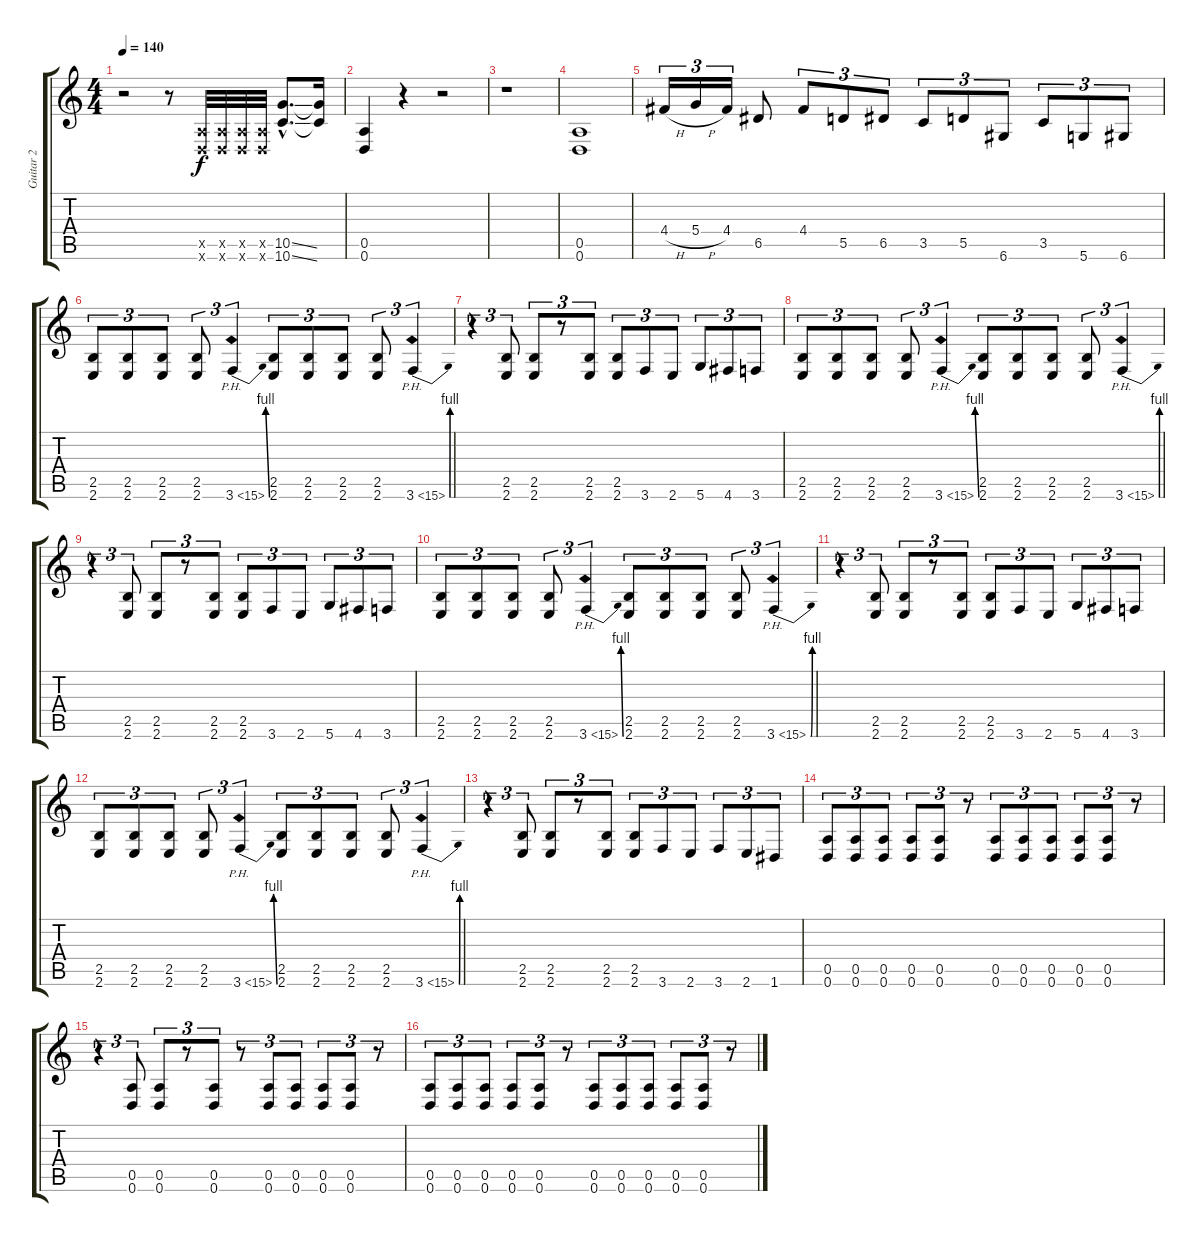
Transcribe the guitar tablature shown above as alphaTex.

\track ("Guitar 2" "Guitar 2") {instrument distortionguitar}
\staff {score tabs}
\tuning (E4 B3 G3 D3 A2 D2) {hide}
\ts (4 4)
\tempo 140
\clef g2
\ks c
r.2{dy f instrument distortionguitar} r.8 (0.5{x} 0.6{x}).32 (0.5{x} 0.6{x}).32 (0.5{x} 0.6{x}).32 (0.5{x} 0.6{x}).32 (10.5{ss hac} 10.6{ss hac}).8{d} (10.5{t} 10.6{t}).16 |
(0.5 0.6).4 r.4 r.2 |
r.1 |
(0.5 0.6).1 |
4.4{h}.16{tu (3 2)} 5.4{h}.16{tu (3 2)} 4.4.16{tu (3 2)} 6.5.8 4.4.8{tu (3 2)} 5.5.8{tu (3 2)} 6.5.8{tu (3 2)} 3.5.8{tu (3 2)} 5.5.8{tu (3 2)} 6.6.8{tu (3 2)} 3.5.8{tu (3 2)} 5.6.8{tu (3 2)} 6.6.8{tu (3 2)} |
(2.5 2.6).8{tu (3 2)} (2.5 2.6).8{tu (3 2)} (2.5 2.6).8{tu (3 2)} (2.5 2.6).8{tu (3 2)} 3.6{be (bend 0 0 60 4) ph 12}.4{tu (3 2) instrument guitarharmonics} (2.5 2.6).8{tu (3 2) instrument distortionguitar} (2.5 2.6).8{tu (3 2)} (2.5 2.6).8{tu (3 2)} (2.5 2.6).8{tu (3 2)} 3.6{be (bend 0 0 60 4) ph 12}.4{tu (3 2) instrument guitarharmonics} |
r.4{tu (3 2) instrument distortionguitar} (2.5 2.6).8{tu (3 2)} (2.5 2.6).8{tu (3 2)} r.8{tu (3 2)} (2.5 2.6).8{tu (3 2)} (2.5 2.6).8{tu (3 2)} 3.6.8{tu (3 2)} 2.6.8{tu (3 2)} 5.6.8{tu (3 2)} 4.6.8{tu (3 2)} 3.6.8{tu (3 2)} |
(2.5 2.6).8{tu (3 2)} (2.5 2.6).8{tu (3 2)} (2.5 2.6).8{tu (3 2)} (2.5 2.6).8{tu (3 2)} 3.6{be (bend 0 0 60 4) ph 12}.4{tu (3 2) instrument guitarharmonics} (2.5 2.6).8{tu (3 2) instrument distortionguitar} (2.5 2.6).8{tu (3 2)} (2.5 2.6).8{tu (3 2)} (2.5 2.6).8{tu (3 2)} 3.6{be (bend 0 0 60 4) ph 12}.4{tu (3 2) instrument guitarharmonics} |
r.4{tu (3 2) instrument distortionguitar} (2.5 2.6).8{tu (3 2)} (2.5 2.6).8{tu (3 2)} r.8{tu (3 2)} (2.5 2.6).8{tu (3 2)} (2.5 2.6).8{tu (3 2)} 3.6.8{tu (3 2)} 2.6.8{tu (3 2)} 5.6.8{tu (3 2)} 4.6.8{tu (3 2)} 3.6.8{tu (3 2)} |
(2.5 2.6).8{tu (3 2)} (2.5 2.6).8{tu (3 2)} (2.5 2.6).8{tu (3 2)} (2.5 2.6).8{tu (3 2)} 3.6{be (bend 0 0 60 4) ph 12}.4{tu (3 2) instrument guitarharmonics} (2.5 2.6).8{tu (3 2) instrument distortionguitar} (2.5 2.6).8{tu (3 2)} (2.5 2.6).8{tu (3 2)} (2.5 2.6).8{tu (3 2)} 3.6{be (bend 0 0 60 4) ph 12}.4{tu (3 2) instrument guitarharmonics} |
r.4{tu (3 2) instrument distortionguitar} (2.5 2.6).8{tu (3 2)} (2.5 2.6).8{tu (3 2)} r.8{tu (3 2)} (2.5 2.6).8{tu (3 2)} (2.5 2.6).8{tu (3 2)} 3.6.8{tu (3 2)} 2.6.8{tu (3 2)} 5.6.8{tu (3 2)} 4.6.8{tu (3 2)} 3.6.8{tu (3 2)} |
(2.5 2.6).8{tu (3 2)} (2.5 2.6).8{tu (3 2)} (2.5 2.6).8{tu (3 2)} (2.5 2.6).8{tu (3 2)} 3.6{be (bend 0 0 60 4) ph 12}.4{tu (3 2) instrument guitarharmonics} (2.5 2.6).8{tu (3 2) instrument distortionguitar} (2.5 2.6).8{tu (3 2)} (2.5 2.6).8{tu (3 2)} (2.5 2.6).8{tu (3 2)} 3.6{be (bend 0 0 60 4) ph 12}.4{tu (3 2) instrument guitarharmonics} |
r.4{tu (3 2) instrument distortionguitar} (2.5 2.6).8{tu (3 2)} (2.5 2.6).8{tu (3 2)} r.8{tu (3 2)} (2.5 2.6).8{tu (3 2)} (2.5 2.6).8{tu (3 2)} 3.6.8{tu (3 2)} 2.6.8{tu (3 2)} 3.6.8{tu (3 2)} 2.6.8{tu (3 2)} 1.6.8{tu (3 2)} |
(0.5 0.6).8{tu (3 2)} (0.5 0.6).8{tu (3 2)} (0.5 0.6).8{tu (3 2)} (0.5 0.6).8{tu (3 2)} (0.5 0.6).8{tu (3 2)} r.8{tu (3 2)} (0.5 0.6).8{tu (3 2)} (0.5 0.6).8{tu (3 2)} (0.5 0.6).8{tu (3 2)} (0.5 0.6).8{tu (3 2)} (0.5 0.6).8{tu (3 2)} r.8{tu (3 2)} |
r.4{tu (3 2)} (0.5 0.6).8{tu (3 2)} (0.5 0.6).8{tu (3 2)} r.8{tu (3 2)} (0.5 0.6).8{tu (3 2)} r.8{tu (3 2)} (0.5 0.6).8{tu (3 2)} (0.5 0.6).8{tu (3 2)} (0.5 0.6).8{tu (3 2)} (0.5 0.6).8{tu (3 2)} r.8{tu (3 2)} |
(0.5 0.6).8{tu (3 2)} (0.5 0.6).8{tu (3 2)} (0.5 0.6).8{tu (3 2)} (0.5 0.6).8{tu (3 2)} (0.5 0.6).8{tu (3 2)} r.8{tu (3 2)} (0.5 0.6).8{tu (3 2)} (0.5 0.6).8{tu (3 2)} (0.5 0.6).8{tu (3 2)} (0.5 0.6).8{tu (3 2)} (0.5 0.6).8{tu (3 2)} r.8{tu (3 2)}
